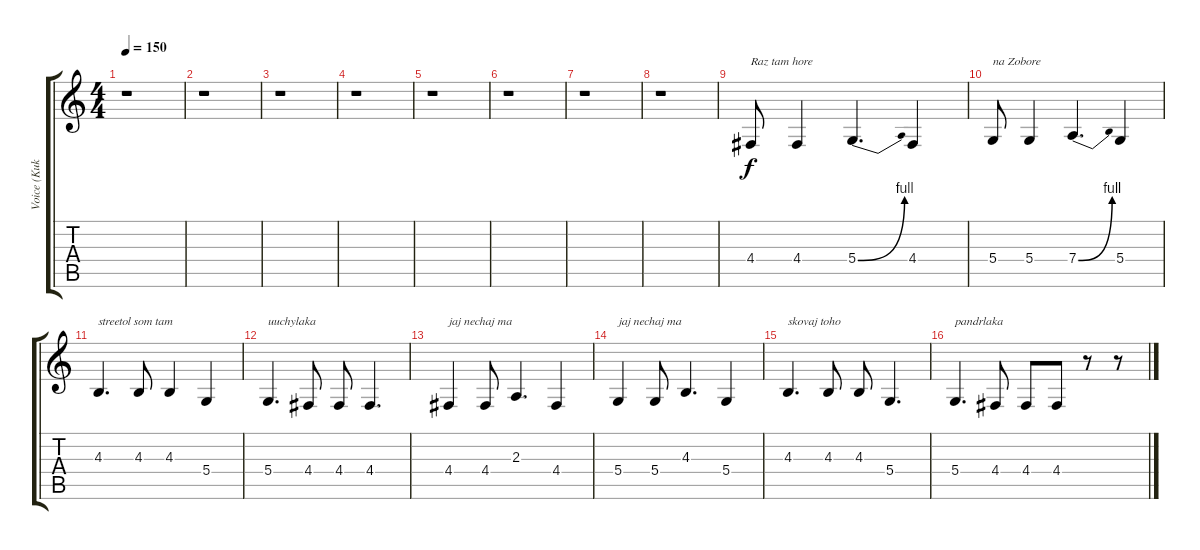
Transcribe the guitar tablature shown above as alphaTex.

\track ("Voice (Kuko)" "Voice (Kuk") {instrument lead8bassandlead}
\staff {score tabs}
\tuning (E4 B3 G3 D3 A2 E2) {hide}
\ts (4 4)
\tempo 150
\clef g2
\ks c
r.1{dy f} |
r.1 |
r.1 |
r.1 |
r.1 |
r.1 |
r.1 |
r.1 |
4.4.8{txt "Raz tam hore"} 4.4.4 5.4{be (bend 0 0 60 4)}.4{d} 4.4.4 |
5.4.8{txt "na Zobore"} 5.4.4 7.4{be (bend 0 0 60 4)}.4{d} 5.4.4 |
4.3.4{d txt "streetol som tam"} 4.3.8 4.3.4 5.4.4 |
5.4.4{d txt "uuchylaka"} 4.4.8 4.4.8 4.4.4{d} |
4.4.4{txt "jaj nechaj ma"} 4.4.8 2.3.4{d} 4.4.4 |
5.4.4{txt "jaj nechaj ma"} 5.4.8 4.3.4{d} 5.4.4 |
4.3.4{d txt "skovaj toho "} 4.3.8 4.3.8 5.4.4{d} |
5.4.4{d txt "pandrlaka"} 4.4.8 4.4.8 4.4.8 r.8 r.8
